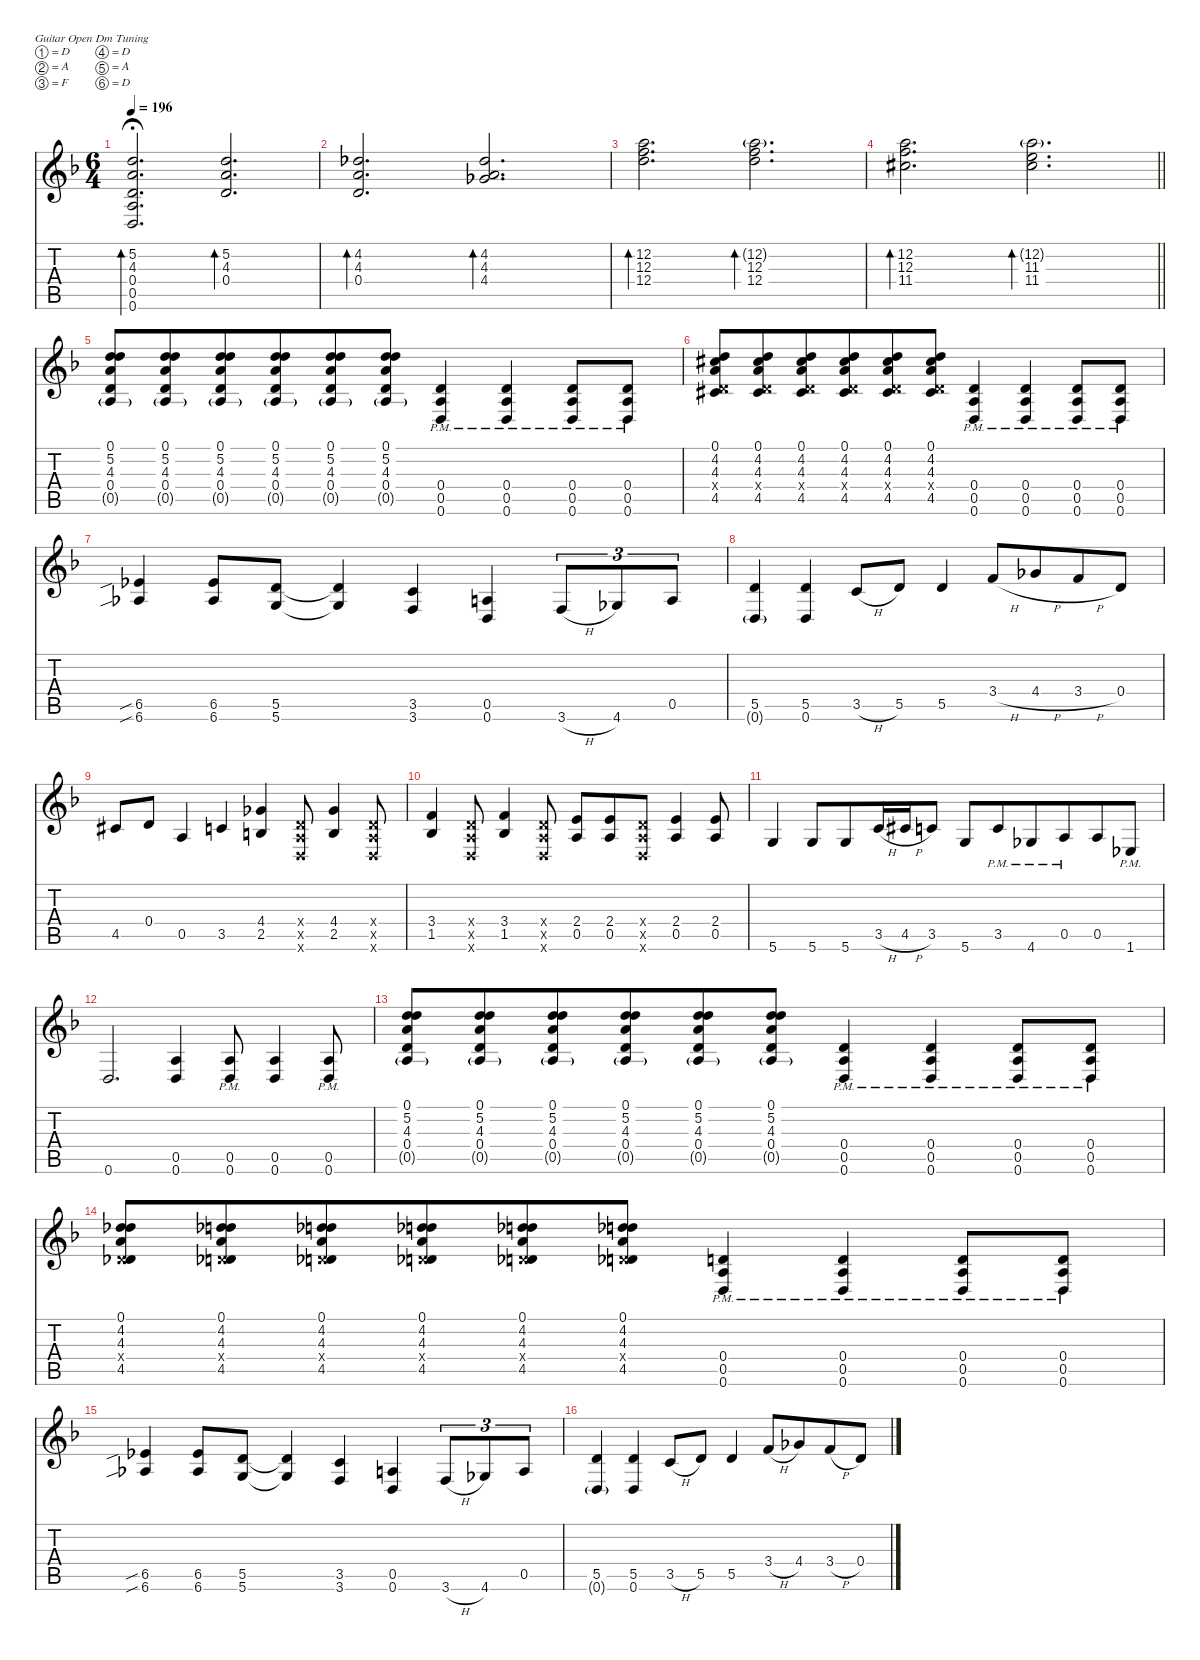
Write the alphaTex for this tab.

\defaultSystemsLayout 4
\hideDynamics
\bracketExtendMode nobrackets
\singleTrackTrackNamePolicy hidden
\multiTrackTrackNamePolicy hidden
\firstSystemTrackNameMode fullname
\firstSystemTrackNameOrientation horizontal
\otherSystemsTrackNameOrientation horizontal
\track ("Mikael Akerfeldt" "dist.guit.") {defaultSystemsLayout 4 instrument distortionguitar}
\staff {score tabs}
\tuning (D4 A3 F3 D3 A2 D2)
\ts (6 4)
\beaming (8 6 6)
\tempo 196
\clef g2
\ks dminor
(0.4{acc forcenatural} 0.5{acc forcenatural} 0.6{acc forcenatural} 5.2{acc forcenatural} 4.3{acc forcenatural}).2{d bd 516 dy f fermata (medium 0) instrument electricguitarjazz beam Up} (5.2{acc forcenatural} 4.3{acc forcenatural} 0.4{acc forcenatural}).2{d bd 155 beam Up} |
(4.2{acc b} 4.3{acc forcenatural} 0.4{acc forcenatural}).2{d bd 240 beam Up} (4.2{acc b} 4.3{acc forcenatural} 4.4{acc b}).2{d bd 173 beam Up} |
(12.2{acc forcenatural} 12.3{acc forcenatural} 12.4{acc forcenatural}).2{d bd 240 beam Down} (12.2{g acc forcenatural} 12.3{acc forcenatural} 12.4{acc forcenatural}).2{d bd 173 beam Down} |
\barLineRight lightlight
(12.3{acc forcenatural} 11.4{acc #} 12.2{acc forcenatural}).2{d bd 283 beam Down} (11.3{acc forcenatural} 11.4{acc #} 12.2{g acc forcenatural}).2{d bd 99 beam Down} |
(0.1{acc forcenatural} 5.2{acc forcenatural} 4.3{acc forcenatural} 0.4{acc forcenatural} 0.5{g acc forcenatural}).8{instrument distortionguitar beam Up} (0.1{acc forcenatural} 5.2{acc forcenatural} 4.3{acc forcenatural} 0.4{acc forcenatural} 0.5{g acc forcenatural}).8{beam Up} (0.1{acc forcenatural} 5.2{acc forcenatural} 4.3{acc forcenatural} 0.4{acc forcenatural} 0.5{g acc forcenatural}).8{beam Up} (0.1{acc forcenatural} 5.2{acc forcenatural} 4.3{acc forcenatural} 0.4{acc forcenatural} 0.5{g acc forcenatural}).8{beam Up} (0.1{acc forcenatural} 5.2{acc forcenatural} 4.3{acc forcenatural} 0.4{acc forcenatural} 0.5{g acc forcenatural}).8{beam Up} (0.1{acc forcenatural} 5.2{acc forcenatural} 4.3{acc forcenatural} 0.4{acc forcenatural} 0.5{g acc forcenatural}).8{beam Up} (0.4{pm acc forcenatural} 0.5{pm acc forcenatural} 0.6{pm acc forcenatural}).4{beam Up} (0.4{pm acc forcenatural} 0.5{pm acc forcenatural} 0.6{pm acc forcenatural}).4{beam Up} (0.4{pm acc forcenatural} 0.5{pm acc forcenatural} 0.6{pm acc forcenatural}).8{beam Up} (0.4{pm acc forcenatural} 0.5{pm acc forcenatural} 0.6{pm acc forcenatural}).8{beam Up} |
(0.1{acc forcenatural} 4.2{acc #} 4.3{acc forcenatural} 0.4{x acc forcenatural} 4.5{acc #}).8{beam Up} (0.1{acc forcenatural} 4.2{acc #} 4.3{acc forcenatural} 0.4{x acc forcenatural} 4.5{acc #}).8{beam Up} (0.1{acc forcenatural} 4.2{acc #} 4.3{acc forcenatural} 0.4{x acc forcenatural} 4.5{acc #}).8{beam Up} (0.1{acc forcenatural} 4.2{acc #} 4.3{acc forcenatural} 0.4{x acc forcenatural} 4.5{acc #}).8{beam Up} (0.1{acc forcenatural} 4.2{acc #} 4.3{acc forcenatural} 0.4{x acc forcenatural} 4.5{acc #}).8{beam Up} (0.1{acc forcenatural} 4.2{acc #} 4.3{acc forcenatural} 0.4{x acc forcenatural} 4.5{acc #}).8{beam Up} (0.4{pm acc forcenatural} 0.5{pm acc forcenatural} 0.6{pm acc forcenatural}).4{beam Up} (0.4{pm acc forcenatural} 0.5{pm acc forcenatural} 0.6{pm acc forcenatural}).4{beam Up} (0.4{pm acc forcenatural} 0.5{pm acc forcenatural} 0.6{pm acc forcenatural}).8{beam Up} (0.4{pm acc forcenatural} 0.5{pm acc forcenatural} 0.6{pm acc forcenatural}).8{beam Up} |
(6.5{sib acc b} 6.6{sib acc b}).4{beam Up} (6.5{acc b} 6.6{acc b}).8{beam Up} (5.5{acc forcenatural} 5.6{acc forcenatural}).8{beam Up} (5.5{t acc forcenatural} 5.6{t acc forcenatural}).4{beam Up} (3.5{acc forcenatural} 3.6{acc forcenatural}).4{beam Up} (0.5{acc forcenatural} 0.6{acc forcenatural}).4{beam Up} 3.6{h acc forcenatural}.8{tu (3 2) beam Up} 4.6{acc b}.8{tu (3 2) beam Up} 0.5{acc forcenatural}.8{tu (3 2) beam Up} |
(5.5{acc forcenatural} 0.6{g acc forcenatural}).4{beam Up} (5.5{acc forcenatural} 0.6{acc forcenatural}).4{beam Up} 3.5{h acc forcenatural}.8{beam Up} 5.5{acc forcenatural}.8{beam Up} 5.5{acc forcenatural}.4{beam Up} 3.4{h acc forcenatural}.8{beam Up} 4.4{h acc b}.8{beam Up} 3.4{h acc forcenatural}.8{beam Up} 0.4{acc forcenatural}.8{beam Up} |
4.5{acc #}.8{beam Up} 0.4{acc forcenatural}.8{beam Up} 0.5{acc forcenatural}.4{beam Up} 3.5{acc forcenatural}.4{beam Up} (4.4{acc b} 2.5{acc forcenatural}).4{beam Up} (0.4{x acc forcenatural} 0.5{x acc forcenatural} 0.6{x acc forcenatural}).8{beam Up} (4.4{acc b} 2.5{acc forcenatural}).4{beam Up} (0.4{x acc forcenatural} 0.5{x acc forcenatural} 0.6{x acc forcenatural}).8{beam Up} |
(3.4{acc forcenatural} 1.5{acc b}).4{beam Up} (0.4{x acc forcenatural} 0.5{x acc forcenatural} 0.6{x acc forcenatural}).8{beam Up} (3.4{acc forcenatural} 1.5{acc b}).4{beam Up} (0.4{x acc forcenatural} 0.5{x acc forcenatural} 0.6{x acc forcenatural}).8{beam Up} (2.4{acc forcenatural} 0.5{acc forcenatural}).8{beam Up} (2.4{acc forcenatural} 0.5{acc forcenatural}).8{beam Up} (0.4{x acc forcenatural} 0.5{x acc forcenatural} 0.6{x acc forcenatural}).8{beam Up} (2.4{acc forcenatural} 0.5{acc forcenatural}).4{beam Up} (2.4{acc forcenatural} 0.5{acc forcenatural}).8{beam Up} |
5.6{acc forcenatural}.4{beam Up} 5.6{acc forcenatural}.8{beam Up} 5.6{acc forcenatural}.8{beam Up} 3.5{h acc forcenatural}.16{beam Up} 4.5{h acc #}.16{beam Up} 3.5{acc forcenatural}.8{beam Up} 5.6{acc forcenatural}.8{beam Up} 3.5{pm acc forcenatural}.8{beam Up} 4.6{pm acc b}.8{beam Up} 0.5{pm acc forcenatural}.8{beam Up} 0.5{acc forcenatural}.8{beam Up} 1.6{pm acc b}.8{beam Up} |
0.6{acc forcenatural}.2{d beam Up} (0.5{acc forcenatural} 0.6{acc forcenatural}).4{beam Up} (0.5{pm acc forcenatural} 0.6{pm acc forcenatural}).8{beam Up} (0.5{acc forcenatural} 0.6{acc forcenatural}).4{beam Up} (0.5{pm acc forcenatural} 0.6{pm acc forcenatural}).8{beam Up} |
(0.1{acc forcenatural} 5.2{acc forcenatural} 4.3{acc forcenatural} 0.4{acc forcenatural} 0.5{g acc forcenatural}).8{beam Up} (0.1{acc forcenatural} 5.2{acc forcenatural} 4.3{acc forcenatural} 0.4{acc forcenatural} 0.5{g acc forcenatural}).8{beam Up} (0.1{acc forcenatural} 5.2{acc forcenatural} 4.3{acc forcenatural} 0.4{acc forcenatural} 0.5{g acc forcenatural}).8{beam Up} (0.1{acc forcenatural} 5.2{acc forcenatural} 4.3{acc forcenatural} 0.4{acc forcenatural} 0.5{g acc forcenatural}).8{beam Up} (0.1{acc forcenatural} 5.2{acc forcenatural} 4.3{acc forcenatural} 0.4{acc forcenatural} 0.5{g acc forcenatural}).8{beam Up} (0.1{acc forcenatural} 5.2{acc forcenatural} 4.3{acc forcenatural} 0.4{acc forcenatural} 0.5{g acc forcenatural}).8{beam Up} (0.4{pm acc forcenatural} 0.5{pm acc forcenatural} 0.6{pm acc forcenatural}).4{beam Up} (0.4{pm acc forcenatural} 0.5{pm acc forcenatural} 0.6{pm acc forcenatural}).4{beam Up} (0.4{pm acc forcenatural} 0.5{pm acc forcenatural} 0.6{pm acc forcenatural}).8{beam Up} (0.4{pm acc forcenatural} 0.5{pm acc forcenatural} 0.6{pm acc forcenatural}).8{beam Up} |
(0.1{acc forcenatural} 4.2{acc b} 4.3{acc forcenatural} 0.4{x acc forcenatural} 4.5{acc b}).8{beam Up} (0.1{acc forcenatural} 4.2{acc b} 4.3{acc forcenatural} 0.4{x acc forcenatural} 4.5{acc b}).8{beam Up} (0.1{acc forcenatural} 4.2{acc b} 4.3{acc forcenatural} 0.4{x acc forcenatural} 4.5{acc b}).8{beam Up} (0.1{acc forcenatural} 4.2{acc b} 4.3{acc forcenatural} 0.4{x acc forcenatural} 4.5{acc b}).8{beam Up} (0.1{acc forcenatural} 4.2{acc b} 4.3{acc forcenatural} 0.4{x acc forcenatural} 4.5{acc b}).8{beam Up} (0.1{acc forcenatural} 4.2{acc b} 4.3{acc forcenatural} 0.4{x acc forcenatural} 4.5{acc b}).8{beam Up} (0.4{pm acc forcenatural} 0.5{pm acc forcenatural} 0.6{pm acc forcenatural}).4{beam Up} (0.4{pm acc forcenatural} 0.5{pm acc forcenatural} 0.6{pm acc forcenatural}).4{beam Up} (0.4{pm acc forcenatural} 0.5{pm acc forcenatural} 0.6{pm acc forcenatural}).8{beam Up} (0.4{pm acc forcenatural} 0.5{pm acc forcenatural} 0.6{pm acc forcenatural}).8{beam Up} |
(6.5{sib acc b} 6.6{sib acc b}).4{beam Up} (6.5{acc b} 6.6{acc b}).8{beam Up} (5.5{acc forcenatural} 5.6{acc forcenatural}).8{beam Up} (5.5{t acc forcenatural} 5.6{t acc forcenatural}).4{beam Up} (3.5{acc forcenatural} 3.6{acc forcenatural}).4{beam Up} (0.5{acc forcenatural} 0.6{acc forcenatural}).4{beam Up} 3.6{h acc forcenatural}.8{tu (3 2) beam Up} 4.6{acc b}.8{tu (3 2) beam Up} 0.5{acc forcenatural}.8{tu (3 2) beam Up} |
(5.5{acc forcenatural} 0.6{g acc forcenatural}).4{beam Up} (5.5{acc forcenatural} 0.6{acc forcenatural}).4{beam Up} 3.5{h acc forcenatural}.8{beam Up} 5.5{acc forcenatural}.8{beam Up} 5.5{acc forcenatural}.4{beam Up} 3.4{h acc forcenatural}.8{beam Up} 4.4{acc b}.8{beam Up} 3.4{h acc forcenatural}.8{beam Up} 0.4{acc forcenatural}.8{beam Up}
